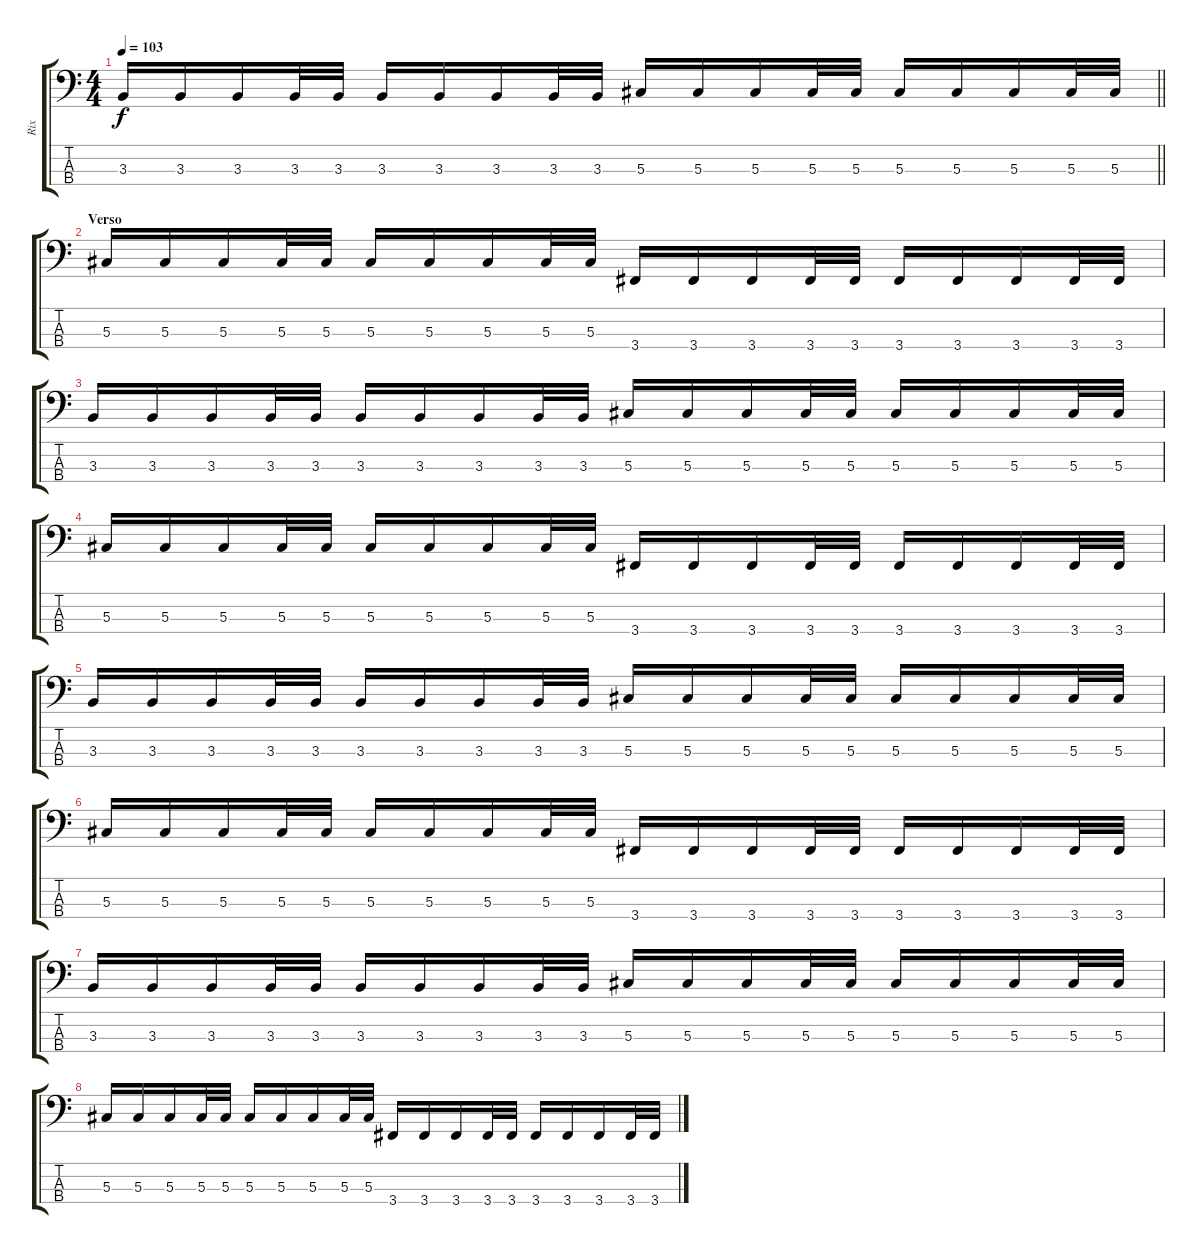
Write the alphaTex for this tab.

\track ("Rix" "Rix") {instrument electricbasspick}
\staff {score tabs}
\tuning (Gb2 Db2 Ab1 Eb1) {hide}
\ts (4 4)
\tempo 103
\clef f4
\barLineRight lightlight
\ks c
3.3.16{dy f} 3.3.16 3.3.16 3.3.32 3.3.32 3.3.16 3.3.16 3.3.16 3.3.32 3.3.32 5.3.16 5.3.16 5.3.16 5.3.32 5.3.32 5.3.16 5.3.16 5.3.16 5.3.32 5.3.32 |
\section ("" "Verso")
5.3.16 5.3.16 5.3.16 5.3.32 5.3.32 5.3.16 5.3.16 5.3.16 5.3.32 5.3.32 3.4.16 3.4.16 3.4.16 3.4.32 3.4.32 3.4.16 3.4.16 3.4.16 3.4.32 3.4.32 |
3.3.16 3.3.16 3.3.16 3.3.32 3.3.32 3.3.16 3.3.16 3.3.16 3.3.32 3.3.32 5.3.16 5.3.16 5.3.16 5.3.32 5.3.32 5.3.16 5.3.16 5.3.16 5.3.32 5.3.32 |
5.3.16 5.3.16 5.3.16 5.3.32 5.3.32 5.3.16 5.3.16 5.3.16 5.3.32 5.3.32 3.4.16 3.4.16 3.4.16 3.4.32 3.4.32 3.4.16 3.4.16 3.4.16 3.4.32 3.4.32 |
3.3.16 3.3.16 3.3.16 3.3.32 3.3.32 3.3.16 3.3.16 3.3.16 3.3.32 3.3.32 5.3.16 5.3.16 5.3.16 5.3.32 5.3.32 5.3.16 5.3.16 5.3.16 5.3.32 5.3.32 |
5.3.16 5.3.16 5.3.16 5.3.32 5.3.32 5.3.16 5.3.16 5.3.16 5.3.32 5.3.32 3.4.16 3.4.16 3.4.16 3.4.32 3.4.32 3.4.16 3.4.16 3.4.16 3.4.32 3.4.32 |
3.3.16 3.3.16 3.3.16 3.3.32 3.3.32 3.3.16 3.3.16 3.3.16 3.3.32 3.3.32 5.3.16 5.3.16 5.3.16 5.3.32 5.3.32 5.3.16 5.3.16 5.3.16 5.3.32 5.3.32 |
5.3.16 5.3.16 5.3.16 5.3.32 5.3.32 5.3.16 5.3.16 5.3.16 5.3.32 5.3.32 3.4.16 3.4.16 3.4.16 3.4.32 3.4.32 3.4.16 3.4.16 3.4.16 3.4.32 3.4.32
